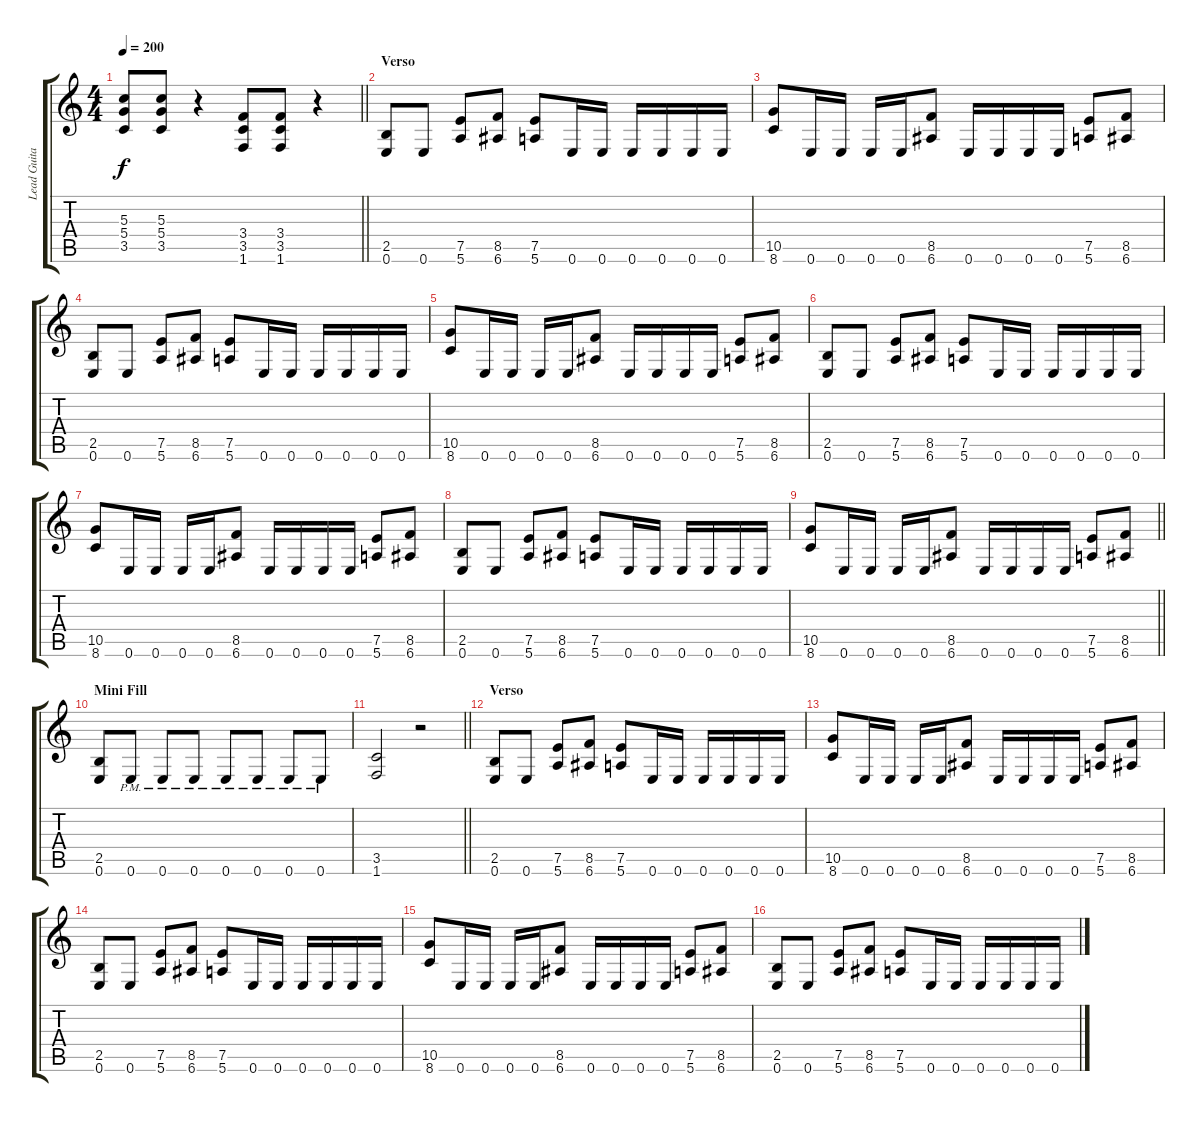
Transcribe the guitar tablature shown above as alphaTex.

\track ("Lead Guitar" "Lead Guita") {instrument distortionguitar}
\staff {score tabs}
\tuning (E4 B3 G3 D3 A2 E2) {hide}
\ts (4 4)
\tempo 200
\clef g2
\barLineRight lightlight
\ks c
(5.3 5.4 3.5).8{dy f} (5.3 5.4 3.5).8 r.4 (3.4 3.5 1.6).8 (3.4 3.5 1.6).8 r.4 |
\section ("" "Verso")
(2.5 0.6).8 0.6.8 (7.5 5.6).8 (8.5 6.6).8 (7.5 5.6).8 0.6.16 0.6.16 0.6.16 0.6.16 0.6.16 0.6.16 |
(10.5 8.6).8 0.6.16 0.6.16 0.6.16 0.6.16 (8.5 6.6).8 0.6.16 0.6.16 0.6.16 0.6.16 (7.5 5.6).8 (8.5 6.6).8 |
(2.5 0.6).8 0.6.8 (7.5 5.6).8 (8.5 6.6).8 (7.5 5.6).8 0.6.16 0.6.16 0.6.16 0.6.16 0.6.16 0.6.16 |
(10.5 8.6).8 0.6.16 0.6.16 0.6.16 0.6.16 (8.5 6.6).8 0.6.16 0.6.16 0.6.16 0.6.16 (7.5 5.6).8 (8.5 6.6).8 |
(2.5 0.6).8 0.6.8 (7.5 5.6).8 (8.5 6.6).8 (7.5 5.6).8 0.6.16 0.6.16 0.6.16 0.6.16 0.6.16 0.6.16 |
(10.5 8.6).8 0.6.16 0.6.16 0.6.16 0.6.16 (8.5 6.6).8 0.6.16 0.6.16 0.6.16 0.6.16 (7.5 5.6).8 (8.5 6.6).8 |
(2.5 0.6).8 0.6.8 (7.5 5.6).8 (8.5 6.6).8 (7.5 5.6).8 0.6.16 0.6.16 0.6.16 0.6.16 0.6.16 0.6.16 |
\barLineRight lightlight
(10.5 8.6).8 0.6.16 0.6.16 0.6.16 0.6.16 (8.5 6.6).8 0.6.16 0.6.16 0.6.16 0.6.16 (7.5 5.6).8 (8.5 6.6).8 |
\section ("" "Mini Fill")
(2.5 0.6).8 0.6{pm}.8 0.6{pm}.8 0.6{pm}.8 0.6{pm}.8 0.6{pm}.8 0.6{pm}.8 0.6{pm}.8 |
\barLineRight lightlight
(3.5 1.6).2 r.2 |
\section ("" "Verso")
(2.5 0.6).8 0.6.8 (7.5 5.6).8 (8.5 6.6).8 (7.5 5.6).8 0.6.16 0.6.16 0.6.16 0.6.16 0.6.16 0.6.16 |
(10.5 8.6).8 0.6.16 0.6.16 0.6.16 0.6.16 (8.5 6.6).8 0.6.16 0.6.16 0.6.16 0.6.16 (7.5 5.6).8 (8.5 6.6).8 |
(2.5 0.6).8 0.6.8 (7.5 5.6).8 (8.5 6.6).8 (7.5 5.6).8 0.6.16 0.6.16 0.6.16 0.6.16 0.6.16 0.6.16 |
(10.5 8.6).8 0.6.16 0.6.16 0.6.16 0.6.16 (8.5 6.6).8 0.6.16 0.6.16 0.6.16 0.6.16 (7.5 5.6).8 (8.5 6.6).8 |
(2.5 0.6).8 0.6.8 (7.5 5.6).8 (8.5 6.6).8 (7.5 5.6).8 0.6.16 0.6.16 0.6.16 0.6.16 0.6.16 0.6.16
